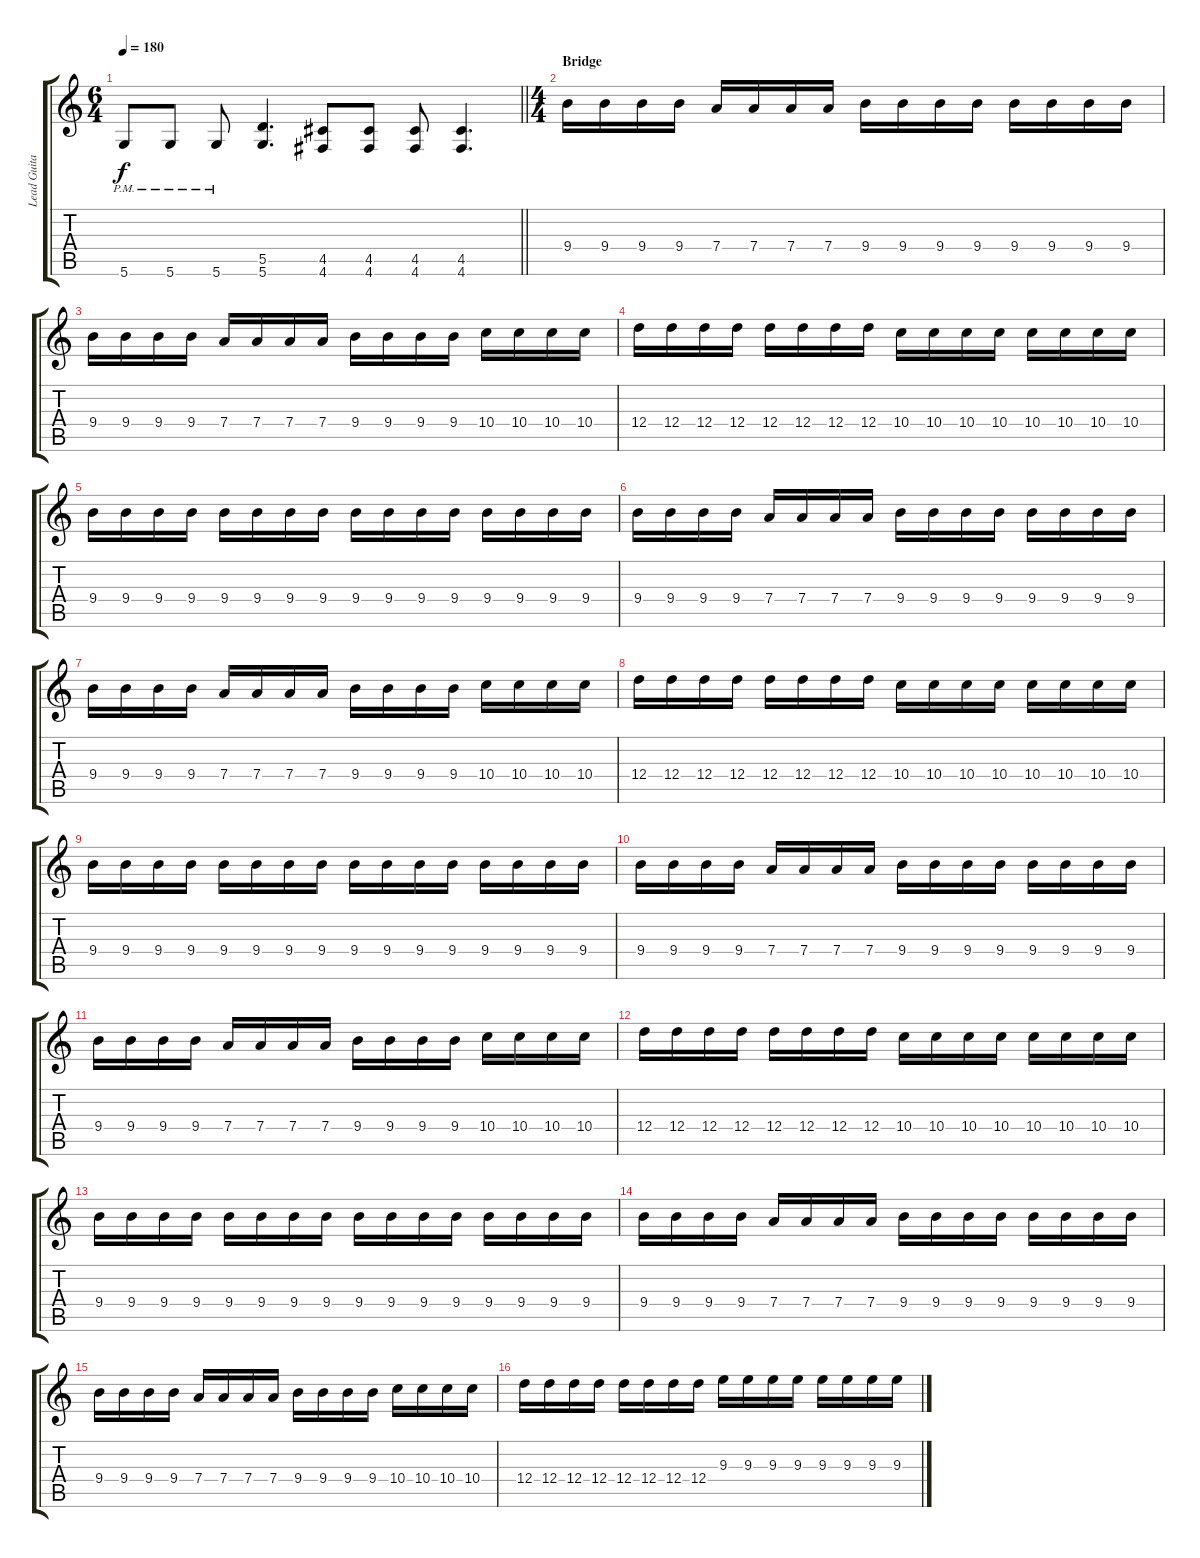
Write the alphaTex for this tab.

\track ("Lead Guitar" "Lead Guita") {instrument distortionguitar}
\staff {score tabs}
\tuning (E4 B3 G3 D3 A2 D2) {hide}
\ts (6 4)
\tempo 180
\clef g2
\barLineRight lightlight
\ks c
5.6{pm}.8{dy f} 5.6{pm}.8 5.6{pm}.8 (5.5 5.6).4{d} (4.5 4.6).8 (4.5 4.6).8 (4.5 4.6).8 (4.5 4.6).4{d} |
\ts (4 4)
\section ("" "Bridge")
9.4.16 9.4.16 9.4.16 9.4.16 7.4.16 7.4.16 7.4.16 7.4.16 9.4.16 9.4.16 9.4.16 9.4.16 9.4.16 9.4.16 9.4.16 9.4.16 |
9.4.16 9.4.16 9.4.16 9.4.16 7.4.16 7.4.16 7.4.16 7.4.16 9.4.16 9.4.16 9.4.16 9.4.16 10.4.16 10.4.16 10.4.16 10.4.16 |
12.4.16 12.4.16 12.4.16 12.4.16 12.4.16 12.4.16 12.4.16 12.4.16 10.4.16 10.4.16 10.4.16 10.4.16 10.4.16 10.4.16 10.4.16 10.4.16 |
9.4.16 9.4.16 9.4.16 9.4.16 9.4.16 9.4.16 9.4.16 9.4.16 9.4.16 9.4.16 9.4.16 9.4.16 9.4.16 9.4.16 9.4.16 9.4.16 |
9.4.16 9.4.16 9.4.16 9.4.16 7.4.16 7.4.16 7.4.16 7.4.16 9.4.16 9.4.16 9.4.16 9.4.16 9.4.16 9.4.16 9.4.16 9.4.16 |
9.4.16 9.4.16 9.4.16 9.4.16 7.4.16 7.4.16 7.4.16 7.4.16 9.4.16 9.4.16 9.4.16 9.4.16 10.4.16 10.4.16 10.4.16 10.4.16 |
12.4.16 12.4.16 12.4.16 12.4.16 12.4.16 12.4.16 12.4.16 12.4.16 10.4.16 10.4.16 10.4.16 10.4.16 10.4.16 10.4.16 10.4.16 10.4.16 |
9.4.16 9.4.16 9.4.16 9.4.16 9.4.16 9.4.16 9.4.16 9.4.16 9.4.16 9.4.16 9.4.16 9.4.16 9.4.16 9.4.16 9.4.16 9.4.16 |
9.4.16 9.4.16 9.4.16 9.4.16 7.4.16 7.4.16 7.4.16 7.4.16 9.4.16 9.4.16 9.4.16 9.4.16 9.4.16 9.4.16 9.4.16 9.4.16 |
9.4.16 9.4.16 9.4.16 9.4.16 7.4.16 7.4.16 7.4.16 7.4.16 9.4.16 9.4.16 9.4.16 9.4.16 10.4.16 10.4.16 10.4.16 10.4.16 |
12.4.16 12.4.16 12.4.16 12.4.16 12.4.16 12.4.16 12.4.16 12.4.16 10.4.16 10.4.16 10.4.16 10.4.16 10.4.16 10.4.16 10.4.16 10.4.16 |
9.4.16 9.4.16 9.4.16 9.4.16 9.4.16 9.4.16 9.4.16 9.4.16 9.4.16 9.4.16 9.4.16 9.4.16 9.4.16 9.4.16 9.4.16 9.4.16 |
9.4.16 9.4.16 9.4.16 9.4.16 7.4.16 7.4.16 7.4.16 7.4.16 9.4.16 9.4.16 9.4.16 9.4.16 9.4.16 9.4.16 9.4.16 9.4.16 |
9.4.16 9.4.16 9.4.16 9.4.16 7.4.16 7.4.16 7.4.16 7.4.16 9.4.16 9.4.16 9.4.16 9.4.16 10.4.16 10.4.16 10.4.16 10.4.16 |
12.4.16 12.4.16 12.4.16 12.4.16 12.4.16 12.4.16 12.4.16 12.4.16 9.3.16 9.3.16 9.3.16 9.3.16 9.3.16 9.3.16 9.3.16 9.3.16
